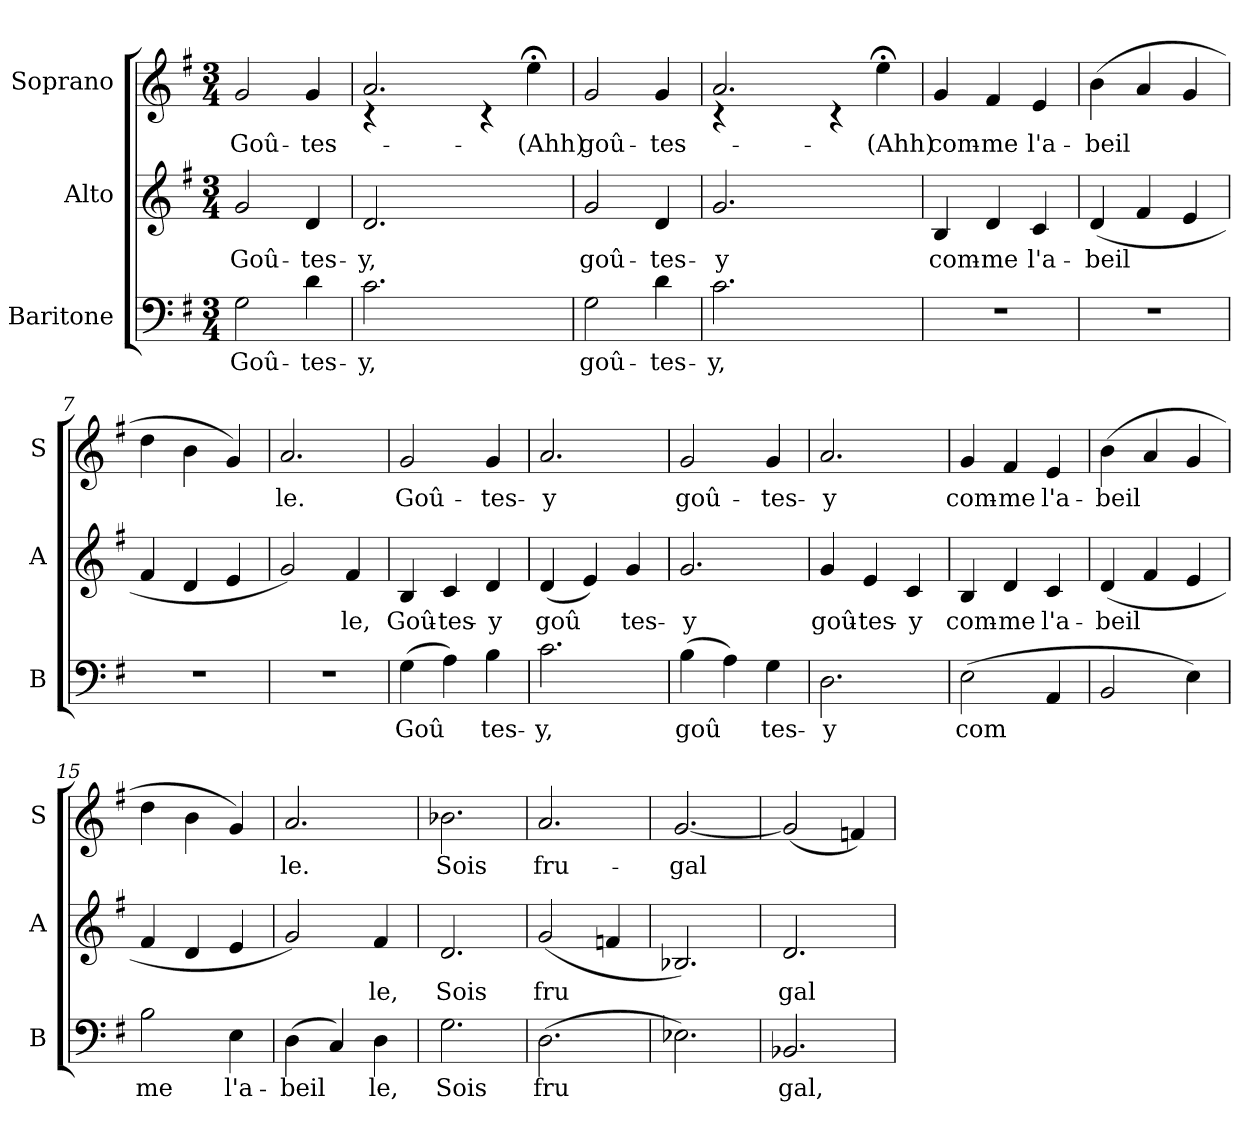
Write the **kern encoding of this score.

**kern	**text	**kern	**text	**kern	**text
*part3	*part3	*part2	*part2	*part1	*part1
*staff3	*staff3	*staff2	*staff2	*staff1	*staff1
*I"Baritone	*	*I"Alto	*	*I"Soprano	*
*I'B	*	*I'A	*	*I'S	*
!!LO:PB:g=z
*stria5	*	*stria5	*	*stria5	*
*clefF4	*	*clefG2	*	*clefG2	*
*k[f#]	*	*k[f#]	*	*k[f#]	*
*G:	*	*G:	*	*G:	*
*M3/4	*	*M3/4	*	*M3/4	*
=1	=1	=1	=1	=1	=1
!	!LO:LY:b:cj	!	!LO:LY:b:cj	!	!LO:LY:b:cj
2G\	Goû-	2g/	Goû-	2g/	Goû-
!	!LO:LY:b:cj	!	!LO:LY:b:cj	!	!LO:LY:b:cj
4d\	-tes-	4d/	-tes-	4g/	-tes-
=2	=2	=2	=2	=2	=2
!	!LO:LY:b:cj	!	!LO:LY:b:cj	!	!
*	*	*	*	*^	*
2.c\	-y,	2.d/	-y,	2.a>/	4rc	.
.	.	.	.	.	1ryy	.
2ryy	.	2ryy	.	4rc	.	.
!	!	!	!	!	!	!LO:LY:b:cj
.	.	.	.	4ee;<\	.	-(Ahh)
*	*	*	*	*v	*v	*
=3	=3	=3	=3	=3	=3
!	!LO:LY:b:cj	!	!LO:LY:b:cj	!	!LO:LY:b:cj
2G\	goû-	2g/	goû-	2g>/	goû-
!	!LO:LY:b:cj	!	!LO:LY:b:cj	!	!LO:LY:b:cj
4d\	-tes-	4d/	-tes-	4g/	-tes-
=4	=4	=4	=4	=4	=4
!	!LO:LY:b:cj	!	!LO:LY:b:cj	!	!
*	*	*	*	*^	*
2.c\	-y,	2.g/	-y	2.a>/	4rc	.
.	.	.	.	.	1ryy	.
2ryy	.	2ryy	.	4rc	.	.
!	!	!	!	!	!	!LO:LY:b:cj
.	.	.	.	4ee;<\	.	-(Ahh)
*	*	*	*	*v	*v	*
=5	=5	=5	=5	=5	=5
!	!	!	!LO:LY:b:cj	!	!LO:LY:b:cj
2.r	.	4B/	com-	4g>/	com-
!	!	!	!LO:LY:b:cj	!	!LO:LY:b:cj
.	.	4d/	-me	4f#/	-me
!	!	!	!LO:LY:b:cj	!	!LO:LY:b:cj
.	.	4c/	l'a-	4e/	l'a-
=6	=6	=6	=6	=6	=6
!	!	!	!LO:LY:b:cj	!	!LO:LY:b:cj
2.r	.	(<4d/	-beil-	(>4b\	-beil-
!	!	!	!LO:LY:b:cj	!	!LO:LY:b:cj
.	.	4f#/	--	4a/	--
!	!	!	!LO:LY:b:cj	!	!LO:LY:b:cj
.	.	4e/	--	4g/	--
=7	=7	=7	=7	=7	=7
!	!	!	!LO:LY:b:cj	!	!LO:LY:b:cj
2.r	.	4f#/	--	4dd\	--
!	!	!	!LO:LY:b:cj	!	!LO:LY:b:cj
.	.	4d/	--	4b\	--
!	!	!	!LO:LY:b:cj	!	!LO:LY:b:cj
.	.	4e/	--	4g/)	--
=8	=8	=8	=8	=8	=8
!	!	!	!LO:LY:b:cj	!	!LO:LY:b:cj
2.r	.	2g/)	--	2.a/	-le.
!	!	!	!LO:LY:b:cj	!	!
.	.	4f#/	-le,	.	.
=9	=9	=9	=9	=9	=9
!	!LO:LY:b:cj	!	!LO:LY:b:cj	!	!LO:LY:b:cj
(>4G\	Goû-	4B/	Goû-	2g/	Goû-
!	!LO:LY:b:cj	!	!LO:LY:b:cj	!	!
4A\)	--	4c/	-tes-	.	.
!	!LO:LY:b:cj	!	!LO:LY:b:cj	!	!LO:LY:b:cj
4B\	-tes-	4d/	-y	4g/	-tes-
!!LO:LB:g=z
=10	=10	=10	=10	=10	=10
!	!LO:LY:b:cj	!	!LO:LY:b:cj	!	!LO:LY:b:cj
2.c\	-y,	(<4d/	goû-	2.a/	-y
!	!	!	!LO:LY:b:cj	!	!
.	.	4e/)	--	.	.
!	!	!	!LO:LY:b:cj	!	!
.	.	4g/	-tes-	.	.
=11	=11	=11	=11	=11	=11
!	!LO:LY:b:cj	!	!LO:LY:b:cj	!	!LO:LY:b:cj
(>4B\	goû-	2.g/	-y	2g/	goû-
!	!LO:LY:b:cj	!	!	!	!
4A\)	--	.	.	.	.
!	!LO:LY:b:cj	!	!	!	!LO:LY:b:cj
4G\	-tes-	.	.	4g/	-tes-
=12	=12	=12	=12	=12	=12
!	!LO:LY:b:cj	!	!LO:LY:b:cj	!	!LO:LY:b:cj
2.D\	-y	4g/	goû-	2.a/	-y
!	!	!	!LO:LY:b:cj	!	!
.	.	4e/	-tes-	.	.
!	!	!	!LO:LY:b:cj	!	!
.	.	4c/	-y	.	.
=13	=13	=13	=13	=13	=13
!	!LO:LY:b:cj	!	!LO:LY:b:cj	!	!LO:LY:b:cj
(>2E\	com-	4B/	com-	4g/	com-
!	!	!	!LO:LY:b:cj	!	!LO:LY:b:cj
.	.	4d/	-me	4f#/	-me
!	!LO:LY:b:cj	!	!LO:LY:b:cj	!	!LO:LY:b:cj
4AA/	--	4c/	l'a-	4e/	l'a-
=14	=14	=14	=14	=14	=14
!	!LO:LY:b:cj	!	!LO:LY:b:cj	!	!LO:LY:b:cj
2BB/	--	(<4d/	-beil-	(>4b\	-beil-
!	!	!	!LO:LY:b:cj	!	!LO:LY:b:cj
.	.	4f#/	--	4a/	--
!	!LO:LY:b:cj	!	!LO:LY:b:cj	!	!LO:LY:b:cj
4E\)	--	4e/	--	4g/	--
=15	=15	=15	=15	=15	=15
!	!LO:LY:b:cj	!	!LO:LY:b:cj	!	!LO:LY:b:cj
2B\	-me	4f#/	--	4dd\	--
!	!	!	!LO:LY:b:cj	!	!LO:LY:b:cj
.	.	4d/	--	4b\	--
!	!LO:LY:b:cj	!	!LO:LY:b:cj	!	!LO:LY:b:cj
4E\	l'a-	4e/	--	4g/)	--
=16	=16	=16	=16	=16	=16
!	!LO:LY:b:cj	!	!LO:LY:b:cj	!	!LO:LY:b:cj
(>4D\	-beil-	2g/)	--	2.a/	-le.
!	!LO:LY:b:cj	!	!	!	!
4C/)	--	.	.	.	.
!	!LO:LY:b:cj	!	!LO:LY:b:cj	!	!
4D\	-le,	4f#/	-le,	.	.
=17	=17	=17	=17	=17	=17
!	!LO:LY:b:cj	!	!LO:LY:b:cj	!	!LO:LY:b:cj
2.G\	Sois	2.d/	Sois	2.b-X\	Sois
=18	=18	=18	=18	=18	=18
!	!LO:LY:b:cj	!	!LO:LY:b:cj	!	!LO:LY:b:cj
(>2.D\	fru-	(<2g/	fru-	2.a/	fru-
!	!	!	!LO:LY:b:cj	!	!
.	.	4fn/	--	.	.
=19	=19	=19	=19	=19	=19
!	!LO:LY:b:cj	!	!LO:LY:b:cj	!	!LO:LY:b:cj
2.E-X\)	--	2.B-X/)	--	[<2.g/	-gal
!!LO:LB:g=z
=20	=20	=20	=20	=20	=20
!	!LO:LY:b:cj	!	!LO:LY:b:cj	!	!LO:LY:b:cj
2.BB-X/	-gal,	2.d/	-gal	(<2g/]	.
!	!	!	!	!	!LO:LY:b:cj
.	.	.	.	4fn/)	.
=	=	=	=	=	=
*-	*-	*-	*-	*-	*-
